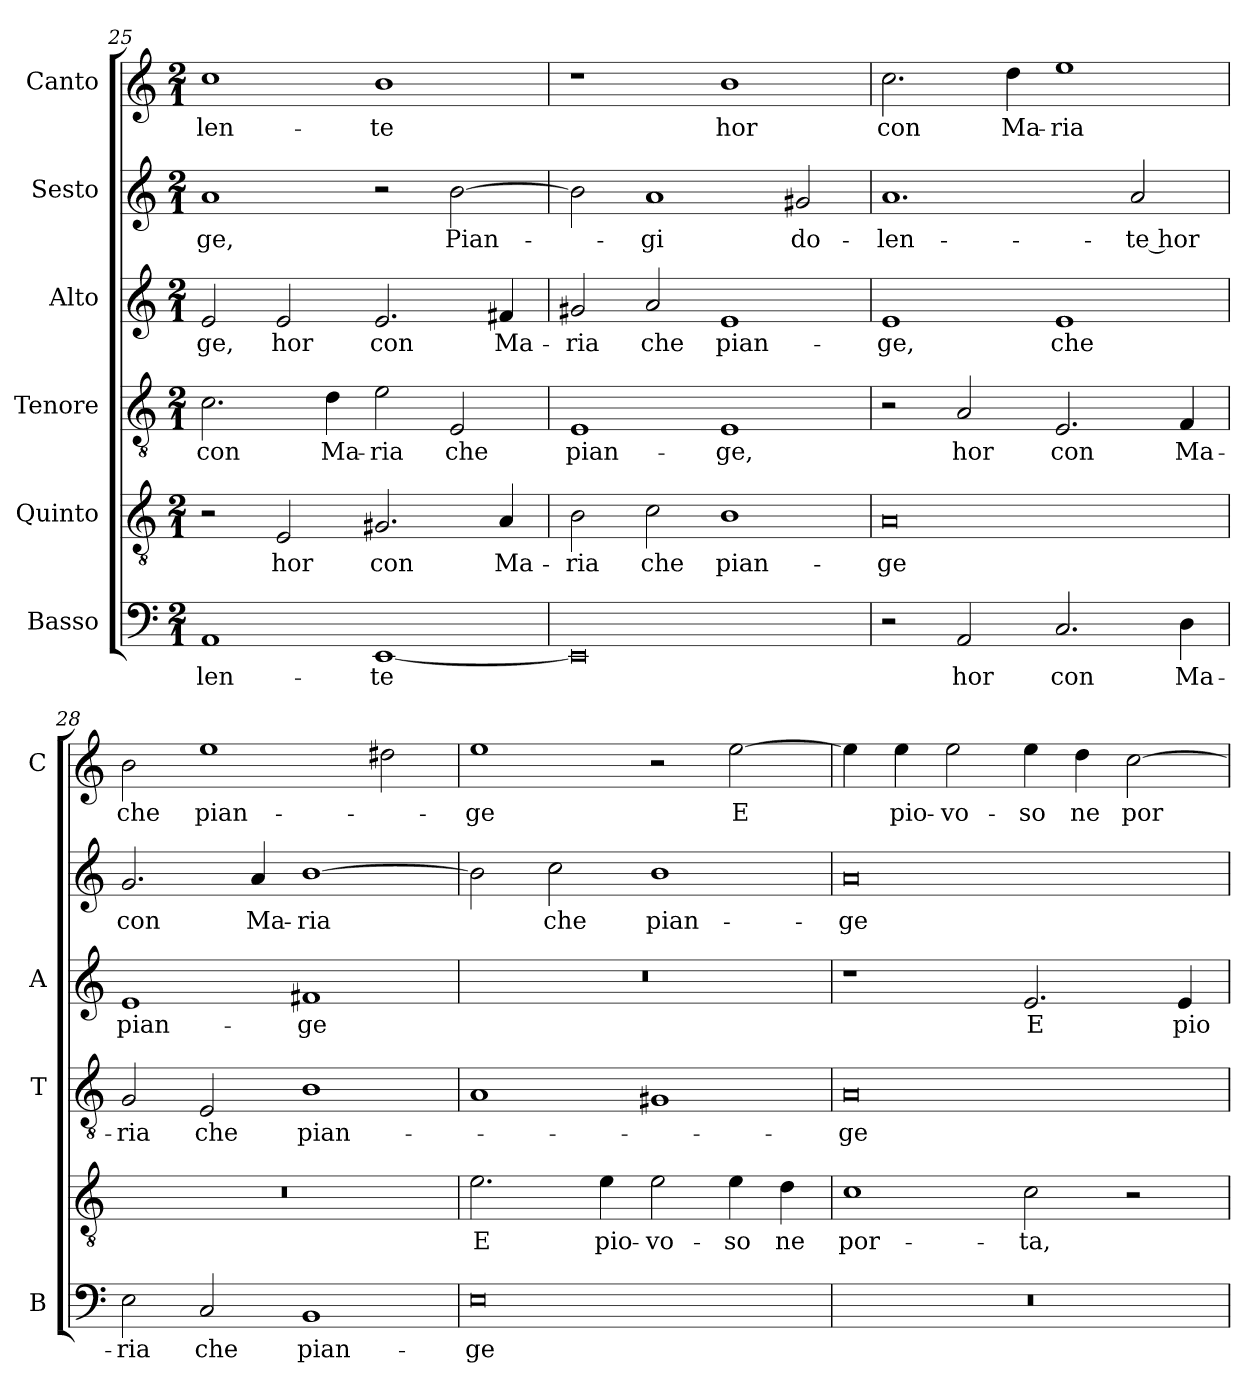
**kern	**text	**kern	**text	**kern	**text	**kern	**text	**kern	**text	**kern	**text
*part6	*part6	*part5	*part5	*part4	*part4	*part3	*part3	*part2	*part2	*part1	*part1
*staff6	*staff6	*staff5	*staff5	*staff4	*staff4	*staff3	*staff3	*staff2	*staff2	*staff1	*staff1
*I"Basso	*	*I"Quinto	*	*I"Tenore	*	*I"Alto	*	*I"Sesto	*	*I"Canto	*
*I'B	*	*	*	*I'T	*	*I'A	*	*	*	*I'C	*
*clefF4	*	*clefGv2	*	*clefGv2	*	*clefG2	*	*clefG2	*	*clefG2	*
*k[]	*	*k[]	*	*k[]	*	*k[]	*	*k[]	*	*k[]	*
*C:	*	*C:	*	*C:	*	*C:	*	*C:	*	*C:	*
*M2/1	*	*M2/1	*	*M2/1	*	*M2/1	*	*M2/1	*	*M2/1	*
=25	=25	=25	=25	=25	=25	=25	=25	=25	=25	=25	=25
1AA	-len-	2r	.	2.c	con	2e	-ge,	1a	-ge,	1cc	-len-
.	.	2E	hor	.	.	2e	hor	.	.	.	.
.	.	.	.	4d	Ma-	.	.	.	.	.	.
[1EE	-te	2.G#X	con	2e	-ria	2.e	con	2r	.	1b	-te
.	.	.	.	2E	che	.	.	[2b	Pian-	.	.
.	.	4A	Ma-	.	.	4f#X	Ma-	.	.	.	.
=26	=26	=26	=26	=26	=26	=26	=26	=26	=26	=26	=26
0EE]	.	2B	-ria	1E	pian-	2g#X	-ria	2b]	.	1r	.
.	.	2c	che	.	.	2a	che	1a	-gi	.	.
.	.	1B	pian-	1E	-ge,	1e	pian-	.	.	1b	hor
.	.	.	.	.	.	.	.	2g#X	do-	.	.
=27	=27	=27	=27	=27	=27	=27	=27	=27	=27	=27	=27
2r	.	0A	-ge	2r	.	1e	-ge,	1.a	-len-	2.cc	con
2AA	hor	.	.	2A	hor	.	.	.	.	.	.
.	.	.	.	.	.	.	.	.	.	4dd	Ma-
2.C	con	.	.	2.E	con	1e	che	.	.	1ee	-ria
.	.	.	.	.	.	.	.	2a	-te hor	.	.
4D	Ma-	.	.	4F	Ma-	.	.	.	.	.	.
=28	=28	=28	=28	=28	=28	=28	=28	=28	=28	=28	=28
2E	-ria	0r	.	2G	-ria	1e	pian-	2.g	con	2b	che
2C	che	.	.	2E	che	.	.	.	.	1ee	pian-
.	.	.	.	.	.	.	.	4a	Ma-	.	.
1BB	pian-	.	.	1B	pian-	1f#X	-ge	[1b	-ria	.	.
.	.	.	.	.	.	.	.	.	.	2dd#X	.
=29	=29	=29	=29	=29	=29	=29	=29	=29	=29	=29	=29
0E	-ge	2.e	E	1A	.	0r	.	2b]	.	1ee	-ge
.	.	.	.	.	.	.	.	2cc	che	.	.
.	.	4e	pio-	.	.	.	.	.	.	.	.
.	.	2e	-vo-	1G#X	.	.	.	1b	pian-	2r	.
.	.	4e	-so	.	.	.	.	.	.	[2ee	E
.	.	4d	ne	.	.	.	.	.	.	.	.
=30	=30	=30	=30	=30	=30	=30	=30	=30	=30	=30	=30
0r	.	1c	por-	0A	-ge	1r	.	0a	-ge	4ee]	.
.	.	.	.	.	.	.	.	.	.	4ee	pio-
.	.	.	.	.	.	.	.	.	.	2ee	-vo-
.	.	2c	-ta,	.	.	2.e	E	.	.	4ee	-so
.	.	.	.	.	.	.	.	.	.	4dd	ne
.	.	2r	.	.	.	.	.	.	.	[2cc	por
.	.	.	.	.	.	4e	pio-	.	.	.	.
=	=	=	=	=	=	=	=	=	=	=	=
*-	*-	*-	*-	*-	*-	*-	*-	*-	*-	*-	*-
